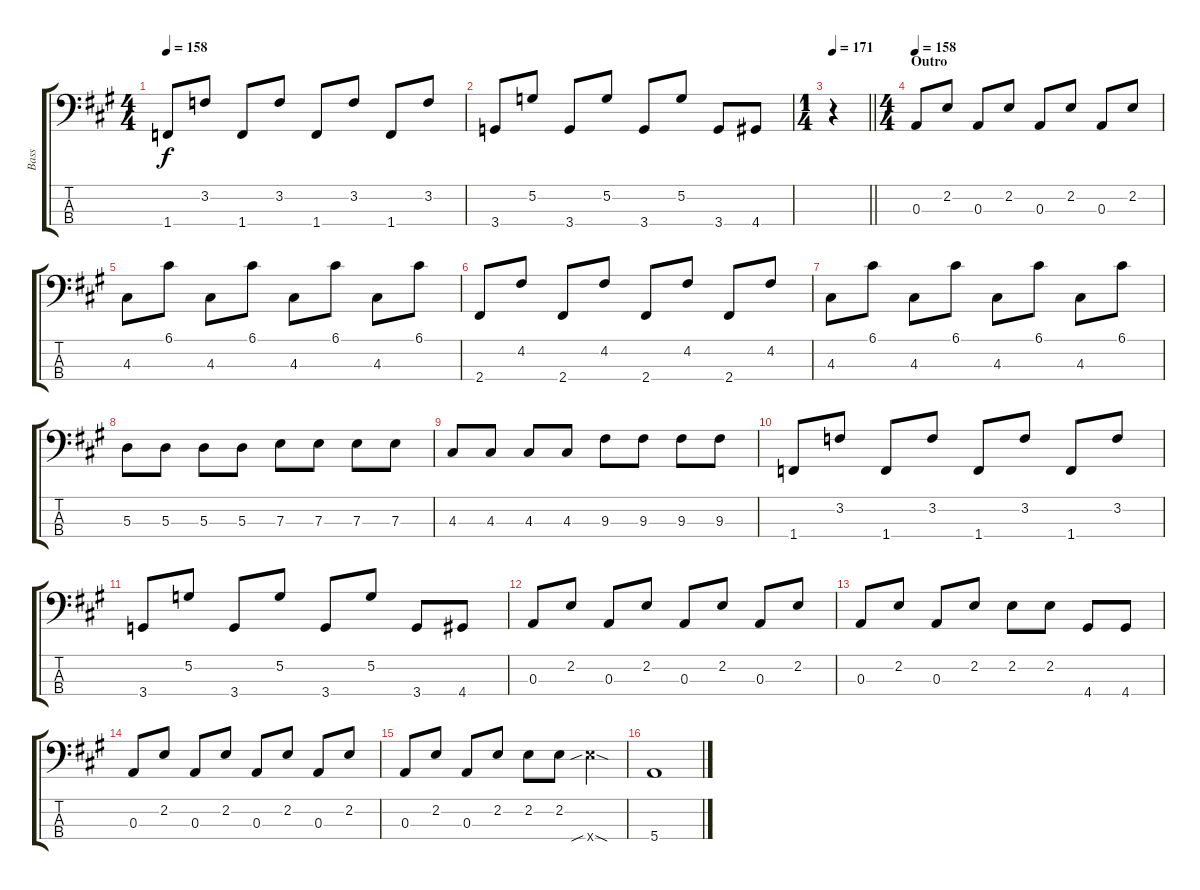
\track ("Bass" "Bass") {instrument electricbassfinger}
\staff {score tabs}
\tuning (G2 D2 A1 E1) {hide}
\ts (4 4)
\tempo 158
\clef f4
\ks a
1.4.8{dy f} 3.2.8 1.4.8 3.2.8 1.4.8 3.2.8 1.4.8 3.2.8 |
3.4.8 5.2.8 3.4.8 5.2.8 3.4.8 5.2.8 3.4.8 4.4.8 |
\ts (1 4)
\tempo 171
\barLineRight lightlight
r.4 |
\ts (4 4)
\section ("" "Outro")
\tempo 158
0.3.8 2.2.8 0.3.8 2.2.8 0.3.8 2.2.8 0.3.8 2.2.8 |
4.3.8 6.1.8 4.3.8 6.1.8 4.3.8 6.1.8 4.3.8 6.1.8 |
2.4.8 4.2.8 2.4.8 4.2.8 2.4.8 4.2.8 2.4.8 4.2.8 |
4.3.8 6.1.8 4.3.8 6.1.8 4.3.8 6.1.8 4.3.8 6.1.8 |
5.3.8 5.3.8 5.3.8 5.3.8 7.3.8 7.3.8 7.3.8 7.3.8 |
4.3.8 4.3.8 4.3.8 4.3.8 9.3.8 9.3.8 9.3.8 9.3.8 |
1.4.8 3.2.8 1.4.8 3.2.8 1.4.8 3.2.8 1.4.8 3.2.8 |
3.4.8 5.2.8 3.4.8 5.2.8 3.4.8 5.2.8 3.4.8 4.4.8 |
0.3.8 2.2.8 0.3.8 2.2.8 0.3.8 2.2.8 0.3.8 2.2.8 |
0.3.8 2.2.8 0.3.8 2.2.8 2.2.8 2.2.8 4.4.8 4.4.8 |
0.3.8 2.2.8 0.3.8 2.2.8 0.3.8 2.2.8 0.3.8 2.2.8 |
0.3.8 2.2.8 0.3.8 2.2.8 2.2.8 2.2.8 12.4{sib sod x}.4 |
5.4.1
